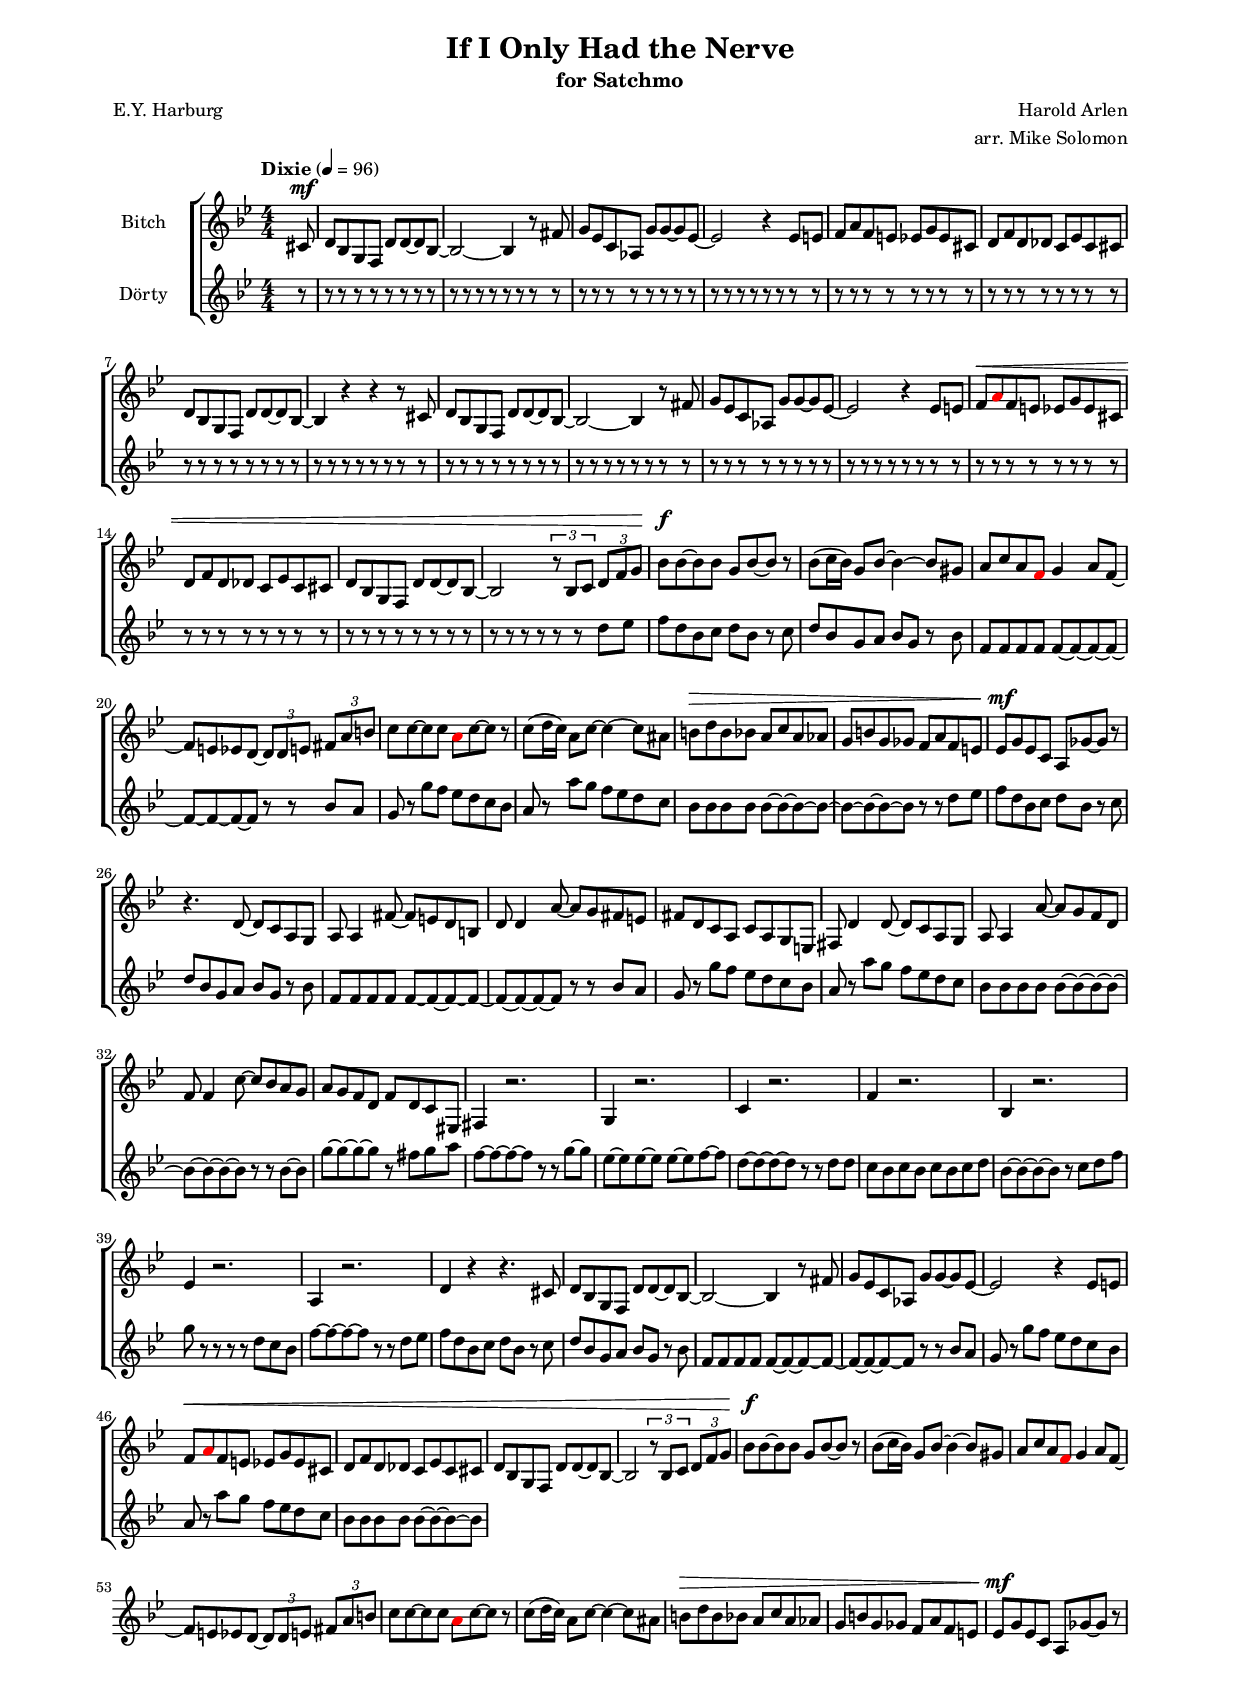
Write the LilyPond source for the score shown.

\version "2.19.0"
\include "defs-devel.ly"

marD = \markup \null
elsD = \markup \null
mikD = \markup \null
rynZ = \markup \null
desD = \markup \null

#(set-global-staff-size 15.87)
autoBeamInstruction = \autoBeamOn

solo = \markup \italic "solo"
psolo = \markup \italic "(solo)"
skat = \markup \italic "sit skat"
shoot = \markup \italic "SYT"

\header {
  title = "If I Only Had the Nerve"
  subtitle = "for Satchmo"
  %title = "Somewhere Over the Rainbow"
  composer = "Harold Arlen"
  poet = "E.Y. Harburg"
  arranger = "arr. Mike Solomon"
  %arranger = "arr. (anon)"
}
\paper {
  #(define fonts
    (set-global-fonts
    #:music "lilyjazz"
    #:brace "lilyjazz"
    #:roman "LilyJAZZText"
    #:sans "LilyJAZZChord"
    #:factor (/ staff-height pt 20)
  ))
  ragged-right = ##f
  left-margin = 0.75\in
  right-margin = 0.75\in
  %top-margin = 0.5\in
  bottom-margin = 0.6\in
  ragged-last-bottom = ##f
  %max-systems-per-page = #2
  %oddHeaderMarkup = "FIRST FULL DRAFT 20.10.14 4:44"
  %evenHeaderMarkup = "FIRST FULL DRAFT 20.10.14 4:44"
}


#(ly:set-option 'point-and-click #f)

#(set-global-staff-size 15.87)

railroad =  {
  \once \override BreathingSign.text = \markup \musicglyph #"scripts.caesura.straight"
  \breathe
}
myred = \once \override NoteHead #'color = #red

php = \once \override Hairpin.stencil = #(parenthesize-callback ly:hairpin::print)

\paper {
  footnote-separator-markup = \markup { \column { " "\override #`(span-factor . 1/5) { \draw-hline } }}
  footnote-padding = 1\mm
  top-system-spacing = #'((basic-distance . 1) (minimum-distance . 0) (padding . 1) (stretchability . 40))
  bottom-system-spacing = #'((basic-distance . 1) (minimum-distance . 0) (padding . 1) (stretchability . 50))
  ragged-right = ##f
}

prefatoryMatter = {
  \key bes \major
  \autoBeamInstruction
  \time 4/4
}

scorePrefatoryMatter = {
  \prefatoryMatter
  \partial 8
}

midiPrefatoryMatter = {
  \prefatoryMatter
  \partial 8
}

theme = \relative c {
  cis8-\tag #'first \mf |
  d8 bes8 g8 f8 d'8 d8 ~ d8 bes8 ~ |
  bes2 ~ bes4 r8 fis'8 |
  g8 ees8 c8 aes8 g'8 g8 ~ g8 ees8 ~ |
  ees2 r4 ees8 e8 |
  f8-\tag #'second \< \tag #'second { \rred } a8 f8 e8 ees8 g8 ees8 cis8 |
  d8 f8 d8 des8 c8 ees8 c8 cis8 |
  d8 bes8 g8 f8 d'8 d8 ~ d8 bes8 ~ |
  \tag #'first { bes4 }
  \tag #'second { bes2 }
}

marks = {
  \tempo "Dixie" 4=96
  \time 4/4
  \partial 8 s8
  \repeat unfold 25 { s1 }
}

soprano = \transpose c c {
  \transpose c c' \removeWithTag #'second \theme
  r4 r4 r8
  \transpose c c' \removeWithTag #'first \theme
  \relative c' {
    \times 2/3 { r8 bes c } \times 2/3 { d f g } |
    bes8\f bes8 ~ bes8 bes8 g8 bes8 ~ bes8 r8 |
    bes8 ( c16 bes ) g8 bes8 ~ bes4 ~ bes8 gis8 |
    a8 c8 a8 \rred f8 g4 a8 f8 ~ |
    f8 e8 ees8 d8 ~ \times 2/3 { d d e } \times 2/3 { fis a b } |
    c8 c8 ~ c8 c8 \rred a8 c8 ~ c8 r8 |
    c8 ( d16 c ) a8 c8 ~ c4 ~ c8 ais8 |
    b8\> d8 b8 bes8 a8 c8 a8 aes8 |
    g8 b8 g8 ges8 f8 a8 f8 e8 |
    ees8\mf g8 ees8 c8 a8 ges'8 ~ ges8 r8 |
    r4. d8 ~ d c a g |
    a a4 fis'8 ~ fis e d b |
    d d4 a'8 ~ a g fis e |
    fis d c a c a g e |
    fis d'4 d8 ~ d c a g |
    a a4 a'8 ~ a g f d |
    f f4 c'8 ~ c bes a g |
    a g f d f d c eis, |
    fis4 r2. |
    g4 r2. |
    c4 r2. |
    f4 r2. |
    bes,4 r2. |
    ees4 r2. |
    a,4 r2. |
    d4 r4 r4. 
  }
  \transpose c c' \removeWithTag #'first \theme
  \relative c' {
      \times 2/3 { r8 bes c } \times 2/3 { d f g } |
      bes8\f bes8 ~ bes8 bes8 g8 bes8 ~ bes8 r8 |
      bes8 ( c16 bes ) g8 bes8 ~ bes4 ~ bes8 gis8 |
      a8 c8 a8 \rred f8 g4 a8 f8 ~ |
      f8 e8 ees8 d8 ~ \times 2/3 { d d e } \times 2/3 { fis a b } |
      c8 c8 ~ c8 c8 \rred a8 c8 ~ c8 r8 |
      c8 ( d16 c ) a8 c8 ~ c4 ~ c8 ais8 |
      b8\> d8 b8 bes8 a8 c8 a8 aes8 |
      g8 b8 g8 ges8 f8 a8 f8 e8 |
      ees8\mf g8 ees8 c8 a8 ges'8 ~ ges8 r8 |
  }
}

sopranoWords = \lyricmode {
}

test = {
  r8 r8 r8 r8 r8 r8 r8 r8 r8 r8 r8 r8 r8 r8 r8 r8 r8 r8 r8 r8 r8 r8 r8 r8 r8 r8 r8 r8 r8 r8 r8 r8 r8 r8 r8 r8 r8 r8 r8 r8 r8 r8 r8 r8 r8 r8 r8 r8 r8 r8 r8 r8 r8 r8 r8 r8 r8 r8 r8 r8 r8 r8 r8 r8 r8 r8 r8 r8 r8 r8 r8 r8 r8 r8 r8 r8 r8 r8 r8 r8 r8 r8 r8 r8 r8 r8 r8 r8 r8 r8 r8 r8 r8 r8 r8 r8 r8 r8 r8 r8 r8 r8 r8 r8 r8 r8 r8 r8 r8 r8 r8 r8 r8 r8 r8 r8 r8 r8 r8 r8 r8 r8 r8 r8 r8 r8 r8 d''8 ees''8 f''8 d''8 bes'8 c''8 d''8 bes'8 r8 c''8 d''8 bes'8 g'8 a'8 bes'8 g'8 r8 bes'8 f'8 f'8 f'8 f'8 f'8 ~ f'8 ~ f'8 ~ f'8 ~ f'8 ~ f'8 ~ f'8 ~ f'8 r8 r8 bes'8 a'8 g'8 r8 g''8 f''8 ees''8 d''8 c''8 bes'8 a'8 r8 a''8 g''8 f''8 ees''8 d''8 c''8 bes'8 bes'8 bes'8 bes'8 bes'8 ~ bes'8 ~ bes'8 ~ bes'8 ~ bes'8 ~ bes'8 ~ bes'8 ~ bes'8 r8 r8 d''8 ees''8 f''8 d''8 bes'8 c''8 d''8 bes'8 r8 c''8 d''8 bes'8 g'8 a'8 bes'8 g'8 r8 bes'8 f'8 f'8 f'8 f'8 f'8 ~ f'8 ~ f'8 ~ f'8 ~ f'8 ~ f'8 ~ f'8 ~ f'8 r8 r8 bes'8 a'8 g'8 r8 g''8 f''8 ees''8 d''8 c''8 bes'8 a'8 r8 a''8 g''8 f''8 ees''8 d''8 c''8 bes'8 bes'8 bes'8 bes'8 bes'8 ~ bes'8 ~ bes'8 ~ bes'8 ~ bes'8 ~ bes'8 ~ bes'8 ~ bes'8 r8 r8 bes'8 ~ bes'8 g''8 ~ g''8 ~ g''8 ~ g''8 r8 fis''8 g''8 a''8 f''8 ~ f''8 ~ f''8 ~ f''8 r8 r8 g''8 ~ g''8 ees''8 ~ ees''8 ees''8 ~ ees''8 ees''8 ~ ees''8 f''8 ~ f''8 d''8 ~ d''8 ~ d''8 ~ d''8 r8 r8 d''8 d''8 c''8 bes'8 c''8 bes'8 c''8 bes'8 c''8 d''8 bes'8 ~ bes'8 ~ bes'8 ~ bes'8 r8 c''8 d''8 f''8 g''8 r8 r8 r8 r8 d''8 c''8 bes'8 f''8 ~ f''8 ~ f''8 ~ f''8 r8 r8 d''8 ees''8 f''8 d''8 bes'8 c''8 d''8 bes'8 r8 c''8 d''8 bes'8 g'8 a'8 bes'8 g'8 r8 bes'8 f'8 f'8 f'8 f'8 f'8 ~ f'8 ~ f'8 ~ f'8 ~ f'8 ~ f'8 ~ f'8 ~ f'8 r8 r8 bes'8 a'8 g'8 r8 g''8 f''8 ees''8 d''8 c''8 bes'8 a'8 r8 a''8 g''8 f''8 ees''8 d''8 c''8 bes'8 bes'8 bes'8 bes'8 bes'8 ~ bes'8 ~ bes'8 ~ bes'8
}


\score {
  \new ChoirStaff <<
    \new Staff \with { instrumentName = \bitchName %shortInstrumentName = #"M."
} <<
      \new Voice = "soprano" { << { \numericTimeSignature
	\scorePrefatoryMatter
        \soprano
      } {
	\scorePrefatoryMatter
        \marks
      } >> }
      \new Lyrics \lyricsto "soprano" {
        \sopranoWords
      }
    >>
    \new Staff \with { instrumentName = \dortyName %shortInstrumentName = #"E."
} <<
      \new Voice = "mezzo" { \numericTimeSignature
	\scorePrefatoryMatter
        \test
      }
    >>
  >>
  \layout {
    \context {
      \Voice
      \override TextScript #'layer = #6
      \override NoteHead #'layer = #7
      \override Glissando #'breakable = ##t
      \override TupletNumber #'breakable = ##t
      \override TupletBracket #'breakable = ##t
      \override DynamicLineSpanner.direction = #UP
      \remove "Forbid_line_break_engraver"
    }
    \context {
      \Staff
      %\consists "Metronome_mark_engraver"
      \override TimeSignature #'style = #'numbered
      \override StaffSymbol #'layer = #4
      \override TimeSignature #'layer = #3
      \override TimeSignature #'whiteout = ##t
    }
    \context {
      \Lyrics
      %\override LyricText #'whiteout = ##t
      \override LyricText #'layer = #6
    }
    \context {
      \Score
      %\remove "Metronome_mark_engraver"
      \override NonMusicalPaperColumn #'allow-loose-spacing = ##f
    }
  }
}
